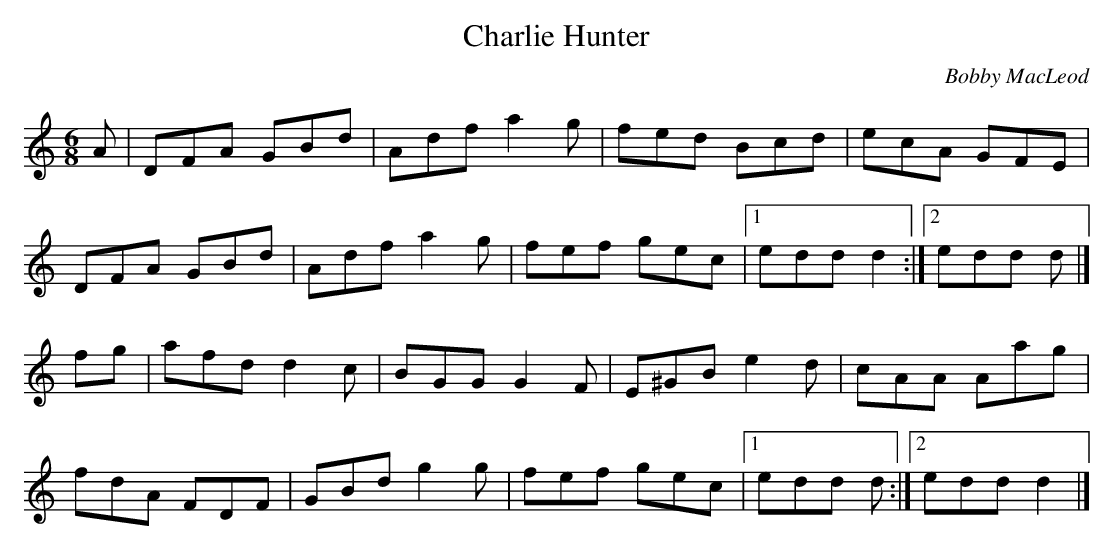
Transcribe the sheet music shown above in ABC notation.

X:1
T:Charlie Hunter
C:Bobby MacLeod
M:6/8
L:1/8
K:C
A|DFA GBd|Adf a2g|fed Bcd|ecA GFE|
DFA GBd|Adf a2g|fef gec|1edd d2:|2edd d|]
fg|afd d2c|BGG G2F|E^GB e2d|cAA Aag|
fdA FDF|GBd g2g|fef gec|1edd d:|2edd d2|]
